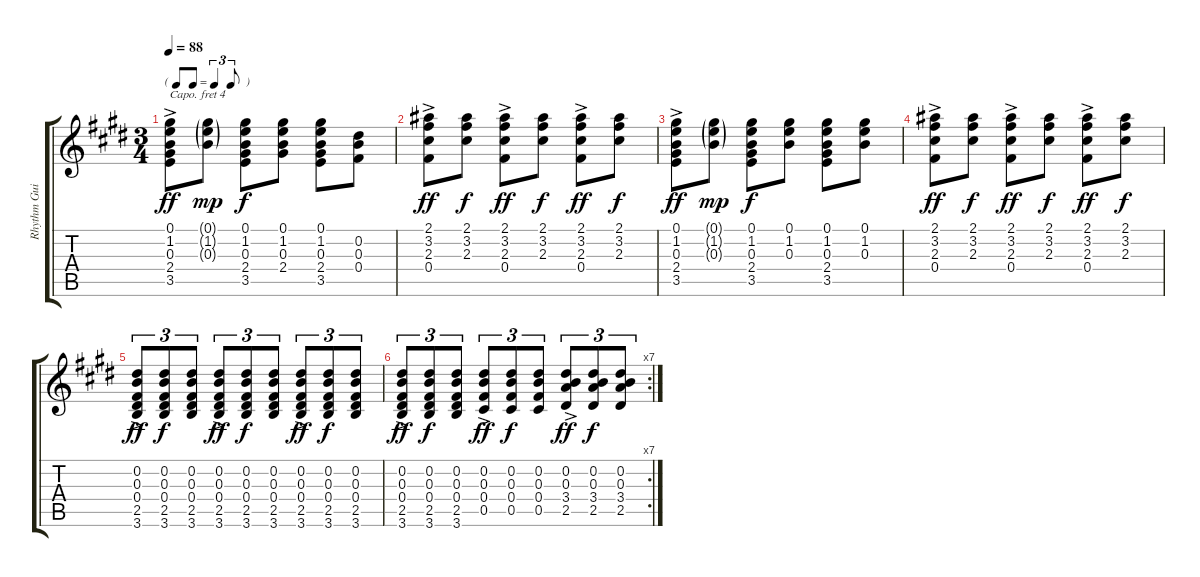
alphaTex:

\track ("Rhythm Guitar" "Rhythm Gui") {instrument acousticguitarsteel}
\staff {score tabs}
\capo 4
\tuning (E4 B3 G3 D3 A2 E2) {hide}
\ts (3 4)
\tf triplet8th
\tempo 88
\clef g2
\ks e
(0.1{ac} 1.2{ac} 0.3{ac} 2.4{ac} 3.5{ac}).8{dy ff} (0.1{g} 1.2{g} 0.3{g}).8{dy mp} (0.1 1.2 0.3 2.4 3.5).8{dy f} (0.1 1.2 0.3 2.4).8 (0.1 1.2 0.3 2.4 3.5).8 (0.2 0.3 0.4).8 |
\ks c#minor
(2.1{ac} 3.2{ac} 2.3{ac} 0.4{ac}).8{dy ff} (2.1 3.2 2.3).8{dy f} (2.1{ac} 3.2{ac} 2.3{ac} 0.4{ac}).8{dy ff} (2.1 3.2 2.3).8{dy f} (2.1{ac} 3.2{ac} 2.3{ac} 0.4{ac}).8{dy ff} (2.1 3.2 2.3).8{dy f} |
(0.1{ac} 1.2{ac} 0.3{ac} 2.4{ac} 3.5{ac}).8{dy ff} (0.1{g} 1.2{g} 0.3{g}).8{dy mp} (0.1 1.2 0.3 2.4 3.5).8{dy f} (0.1 1.2 0.3).8 (0.1 1.2 0.3 2.4 3.5).8 (0.1 1.2 0.3).8 |
\ks e
(2.1{ac} 3.2{ac} 2.3{ac} 0.4{ac}).8{dy ff} (2.1 3.2 2.3).8{dy f} (2.1{ac} 3.2{ac} 2.3{ac} 0.4{ac}).8{dy ff} (2.1 3.2 2.3).8{dy f} (2.1{ac} 3.2{ac} 2.3{ac} 0.4{ac}).8{dy ff} (2.1 3.2 2.3).8{dy f} |
\ks c#minor
(0.2{ac} 0.3{ac} 0.4{ac} 2.5{ac} 3.6{ac}).8{tu (3 2) dy ff} (0.2 0.3 0.4 2.5 3.6).8{tu (3 2) dy f} (0.2 0.3 0.4 2.5 3.6).8{tu (3 2)} (0.2{ac} 0.3{ac} 0.4{ac} 2.5{ac} 3.6{ac}).8{tu (3 2) dy ff} (0.2 0.3 0.4 2.5 3.6).8{tu (3 2) dy f} (0.2 0.3 0.4 2.5 3.6).8{tu (3 2)} (0.2{ac} 0.3{ac} 0.4{ac} 2.5{ac} 3.6{ac}).8{tu (3 2) dy ff} (0.2 0.3 0.4 2.5 3.6).8{tu (3 2) dy f} (0.2 0.3 0.4 2.5 3.6).8{tu (3 2)} |
\rc 7
(0.2{ac} 0.3{ac} 0.4{ac} 2.5{ac} 3.6{ac}).8{tu (3 2) dy ff} (0.2 0.3 0.4 2.5 3.6).8{tu (3 2) dy f} (0.2 0.3 0.4 2.5 3.6).8{tu (3 2)} (0.2{ac} 0.3{ac} 0.4{ac} 0.5{ac}).8{tu (3 2) dy ff} (0.2 0.3 0.4 0.5).8{tu (3 2) dy f} (0.2 0.3 0.4 0.5).8{tu (3 2)} (0.2{ac} 0.3{ac} 3.4{ac} 2.5{ac}).8{tu (3 2) dy ff} (0.2 0.3 3.4 2.5).8{tu (3 2) dy f} (0.2 0.3 3.4 2.5).8{tu (3 2)}
